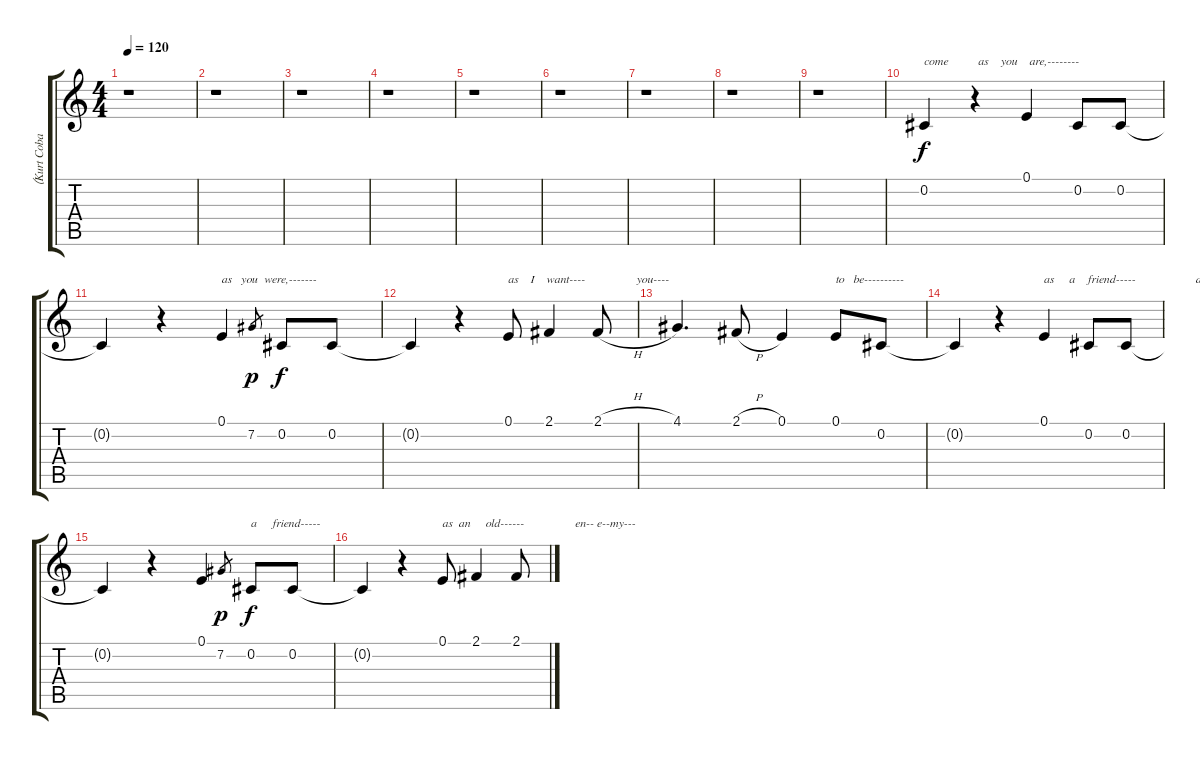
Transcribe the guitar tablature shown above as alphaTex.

\track ("（Kurt Cobain）主旋律" "（Kurt Coba") {instrument lead8bassandlead}
\staff {score tabs}
\tuning (E4 Db4 A3 E3 A2 E2) {hide}
\ts (4 4)
\tempo 120
\clef g2
\ks c
r.1{dy f instrument lead8bassandlead} |
r.1 |
r.1 |
r.1 |
r.1 |
r.1 |
r.1 |
r.1 |
r.1 |
0.2.4{txt "come          as    you    are,--------"} r.4 0.1.4 0.2.8 0.2.8 |
0.2{t}.4 r.4 0.1.4{txt "as   you  were,-------"} 7.2.8{gr dy p} 0.2.8{dy f} 0.2.8 |
0.2{t}.4 r.4 0.1.8{txt "as    I    want----                 you---- "} 2.1.4 2.1{h}.8 |
4.1.4{d} 2.1{h}.8 0.1.4 0.1.8{txt "to   be----------"} 0.2.8 |
0.2{t}.4 r.4 0.1.4{txt "as     a    friend-----                    as "} 0.2.8 0.2.8 |
0.2{t}.4 r.4 0.1.4 7.2.8{gr dy p} 0.2.8{txt "a     friend-----" dy f} 0.2.8 |
0.2{t}.4 r.4 0.1.8{txt "as  an     old------                 en-- e--my---"} 2.1.4 2.1{h}.8
